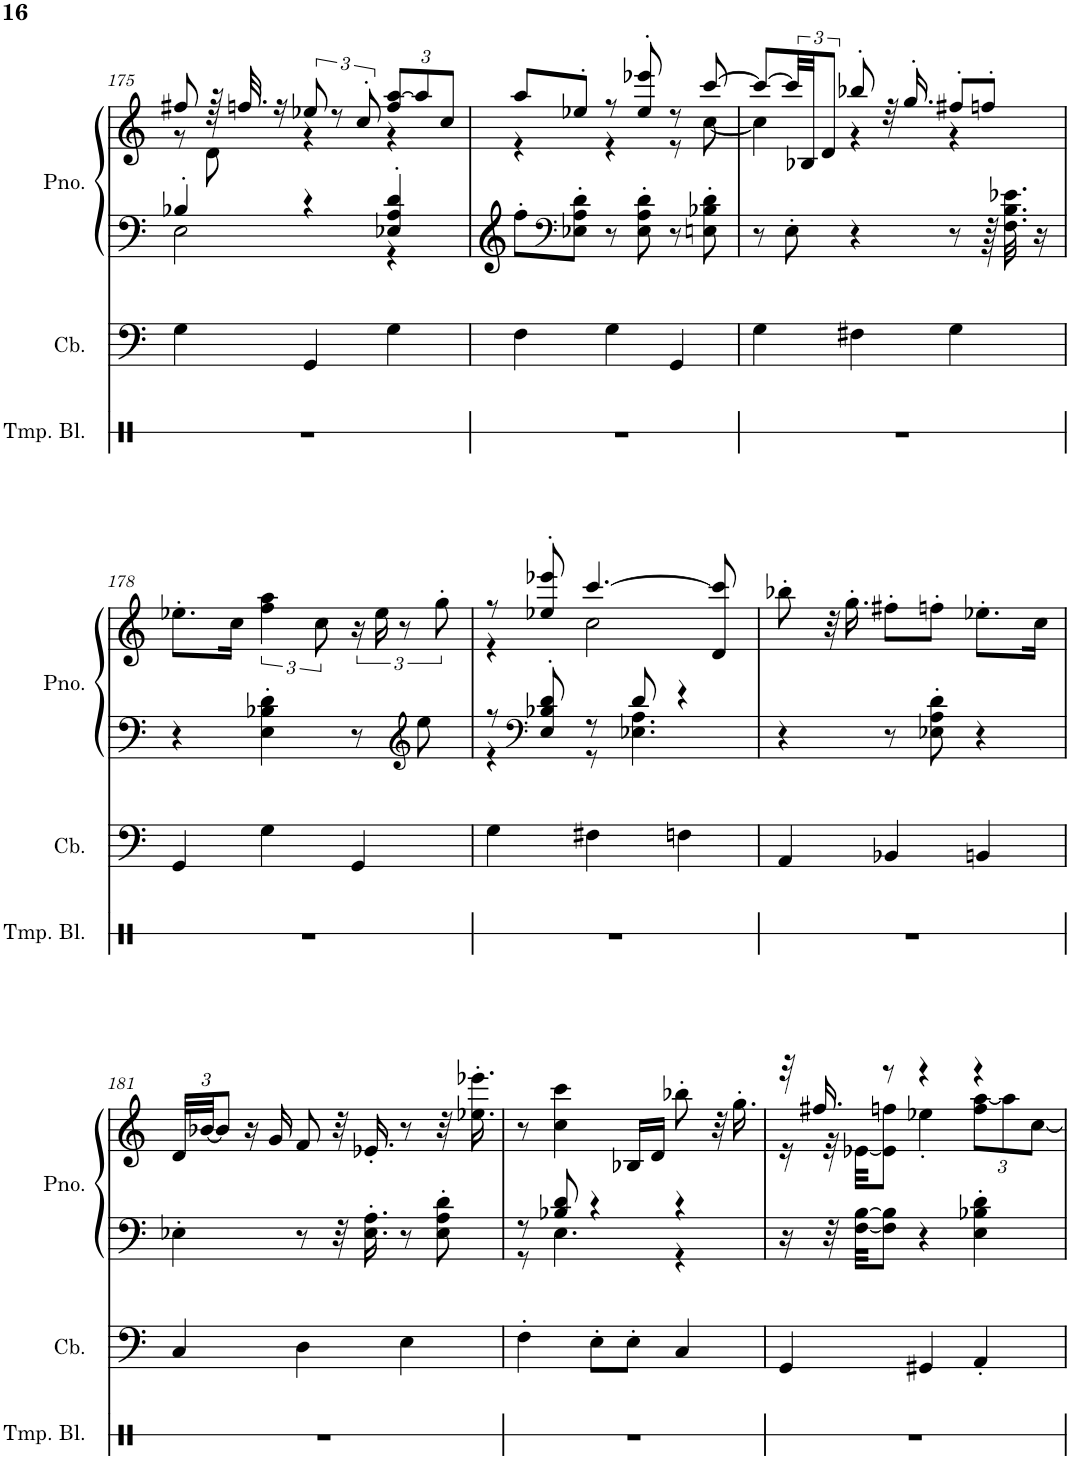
**kern	**kern	**kern	**kern
*part3	*part2	*part1	*part1
*staff4	*staff3	*staff2	*staff1
*I"Temple Blocks	*I"Contrabass	*I"Piano, untitled	*
*I'Tmp. Bl.	*I'Cb.	*I'Pno.	*
!!LO:PB:g=z
*clefX	*clefF4	*clefF4	*clefG2
*	*Trd7c12	*	*
*k[]	*k[]	*k[]	*k[]
*M3/4	*M3/4	*M3/4	*M3/4
=175	=175	=175	=175
*	*	*^	*^
2.r	4G\	4B-X'/	2E\	8ff#X/	8r
.	.	.	.	64r	8d\
.	.	.	.	32.ffn/	.
.	.	.	.	16r	.
.	4GG/	4r	.	12ee-X/	4r
.	.	.	.	12r	.
.	.	.	.	12cc'/	.
*	*	*	*	*Xbrackettup	*
.	4G\	4E-X/' 4A/' 4d/'	4r	12ff/ [12aa/L	4r
.	.	.	.	12aa/]	.
.	.	.	.	12cc/J	.
*	*	*v	*v	*	*
=176	=176	=176	=176	=176
2.r	4F\	8ff'\L	8aa/L	4r
*	*	*clefF4	*	*
.	.	8E-X\' 8A\' 8d\'J	8ee-X'/J	.
.	4G\	8r	8r	4r
.	.	8E-\' 8A\' 8d\'	8ee-/' 8eee-X/'	.
.	4GG/	8r	8r	8r
.	.	8En\' 8B-X\' 8d\'	[8ccc/	[8cc\
=177	=177	=177	=177	=177
2.r	4G\	8r	8ccc/L_	4cc\]
*	*	*	*brackettup	*
.	.	8E'\	48ccc/LL]	.
.	.	.	48B-X/JJ	.
.	.	.	12d/J	.
.	4F#X\	4r	8bb-X'/	4r
.	.	.	32r	.
.	.	.	16.gg'/	.
.	4G\	8r	8ff#X'/L	4r
.	.	64r	8ffn'/J	.
.	.	32.F\ 32.B\ 32.e-X\	.	.
.	.	16r	.	.
*	*	*	*v	*v
!!LO:LB:g=z
=178	=178	=178	=178
2.r	4GG/	4r	8.ee-X'\L
.	.	.	16cc\Jk
.	4G\	4E\' 4B-X\' 4d\'	6ff\ 6aa\
.	.	.	12cc\
.	4GG/	8r	24r
.	.	.	24ee-\
.	.	.	12r
*	*	*clefG2	*
.	.	8ee\	.
.	.	.	12gg'\
=179	=179	=179	=179
*	*	*^	*^
2.r	4G\	8r	4r	8r	4r
*	*	*clefF4	*	*	*
.	.	8E/' 8B-X/' 8d/'	.	8ee-X/' 8eee-X/'	.
.	4F#X\	8r	8r	[4.ccc/	2cc\
.	.	8d/	4.E-X\ 4.A\	.	.
.	4Fn\	4r	.	.	.
.	.	.	.	8d/ 8ccc/]	.
*	*	*v	*v	*	*
*	*	*	*v	*v
=180	=180	=180	=180
2.r	4AA/	4r	8bb-X'\
.	.	.	32r
.	.	.	16.gg'\
.	4BB-X/	8r	8ff#X'\L
.	.	8E-X\' 8A\' 8d\'	8ffn'\J
.	4BBn/	4r	8.ee-X'\L
.	.	.	16cc\Jk
!!LO:LB:g=z
=181	=181	=181	=181
*	*	*	*Xbrackettup
2.r	4C/	4E-X'\	48d/LLL
.	.	.	[48b-X/JJ
.	.	.	12b-/J]
.	.	.	16r
.	.	.	16g/
.	4D\	8r	8f/
.	.	32r	32r
.	.	16.E-\' 16.A\'	16.e-X'/
.	4E\	8r	8r
.	.	8E-\' 8A\' 8d\'	32r
.	.	.	16.ee-X\' 16.eee-X\'
=182	=182	=182	=182
*	*	*^	*
2.r	4F'\	8r	8r	8r
.	.	8B-X/ 8d/	4.E\	4cc\ 4ccc\
.	8E'\L	4r	.	.
.	8E'\J	.	.	16B-X/LL
.	.	.	.	16d/JJ
.	4C/	4r	4r	8bb-X'\
.	.	.	.	32r
.	.	.	.	16.gg'\
*	*	*v	*v	*
=183	=183	=183	=183
*	*	*	*^
2.r	4GG/	16r	32r	16r
.	.	.	16.ff#X/	.
.	.	32r	.	32r
.	.	[32F\ [32B\KKL	.	[32e-X\KKL
.	.	8F\] 8B\]J	8r	8e-\] 8ffn\J
.	4GG#X/	4r	4r	4ee-X'\
.	4AA'/	4E\' 4B-X\' 4d\'	4r	12ff\ [12aa\L
.	.	.	.	12aa\]
.	.	.	.	[12cc\J
*	*	*	*v	*v
=	=	=	=
*-	*-	*-	*-
